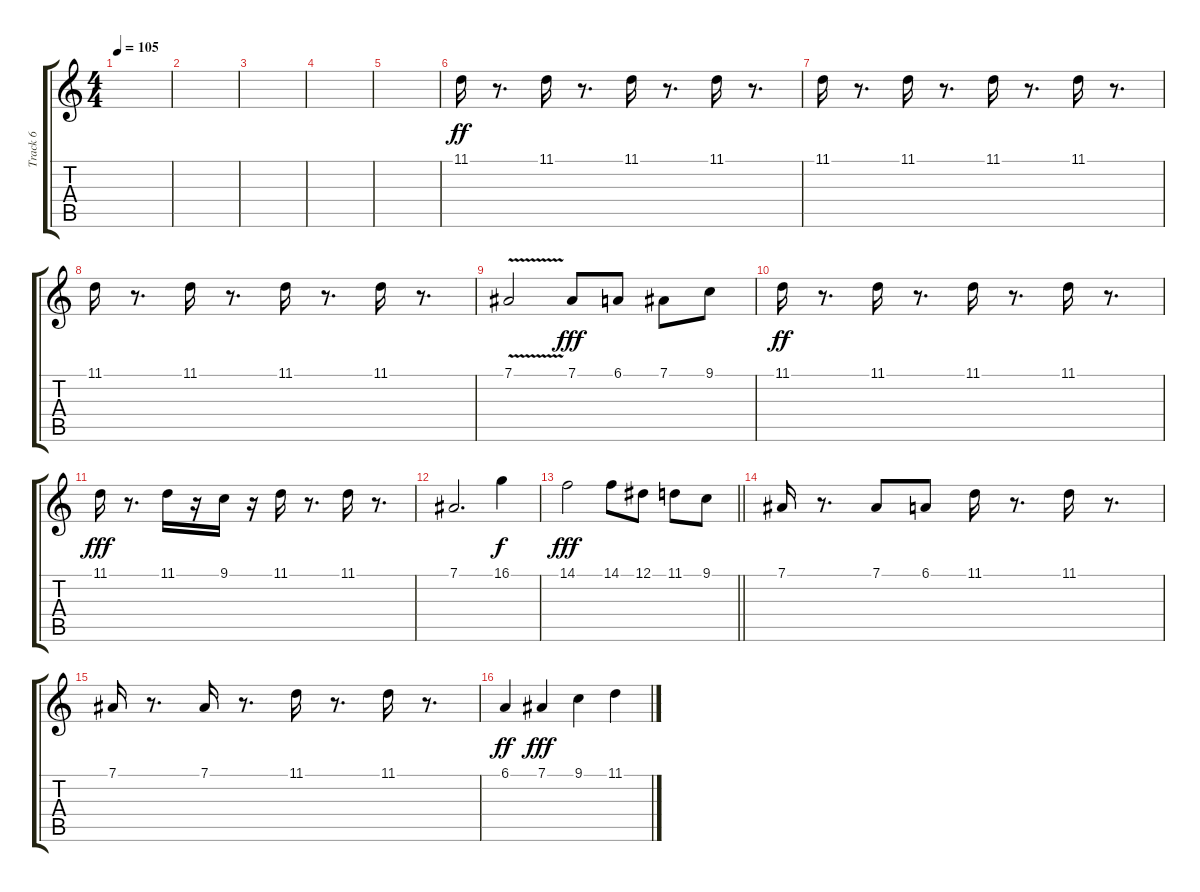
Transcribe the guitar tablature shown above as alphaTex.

\track ("Track 6" "Track 6") {instrument violin}
\staff {score tabs}
\tuning (Eb4 Bb3 Gb3 Db3 Ab2 Eb2) {hide}
\ts (4 4)
\tempo 105
\clef g2
\ks c
|
|
|
|
|
11.1.16{dy ff} r.8{d} 11.1.16 r.8{d} 11.1.16 r.8{d} 11.1.16 r.8{d} |
11.1.16 r.8{d} 11.1.16 r.8{d} 11.1.16 r.8{d} 11.1.16 r.8{d} |
11.1.16 r.8{d} 11.1.16 r.8{d} 11.1.16 r.8{d} 11.1.16 r.8{d} |
7.1{v}.2 7.1.8{dy fff} 6.1.8 7.1.8 9.1.8 |
11.1.16{dy ff} r.8{d} 11.1.16 r.8{d} 11.1.16 r.8{d} 11.1.16 r.8{d} |
11.1.16{dy fff} r.8{d} 11.1.16 r.16 9.1.16 r.16 11.1.16 r.8{d} 11.1.16 r.8{d} |
7.1.2{d} 16.1.4{dy f} |
\barLineRight lightlight
14.1.2{dy fff} 14.1.8 12.1.8 11.1.8 9.1.8 |
7.1.16 r.8{d} 7.1.8 6.1.8 11.1.16 r.8{d} 11.1.16 r.8{d} |
7.1.16 r.8{d} 7.1.16 r.8{d} 11.1.16 r.8{d} 11.1.16 r.8{d} |
6.1.4{dy ff} 7.1.4{dy fff} 9.1.4 11.1.4
